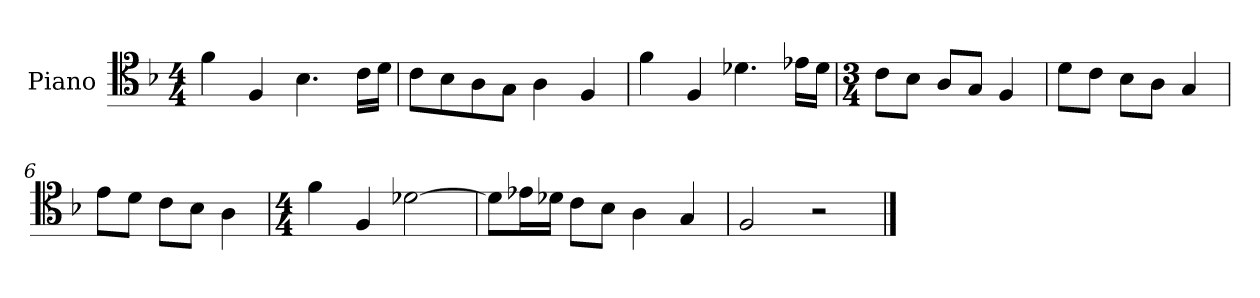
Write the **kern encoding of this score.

**kern
*part1
*staff1
*I"Piano
*I'Pno
*clefC4
*k[b-]
*M4/4
=1
4f\
4F/
4.B-\
16c\LL
16d\JJ
=2
8c\L
8B-\
8A\
8G\J
4A\
4F/
=3
4f\
4F/
4.d-X\
16e-X\LL
16d-\JJ
=4
*M3/4
8c\L
8B-\J
8A/L
8G/J
4F/
=5
8d\L
8c\J
8B-\L
8A\J
4G/
=6
8e\L
8d\J
8c\L
8B-\J
4A\
=7
*M4/4
4f\
4F/
[2d-X\
=8
8d-\L]
16e-X\L
16d-X\JJ
8c\L
8B-\J
4A\
4G/
=9
2F/
2r
==
*-
